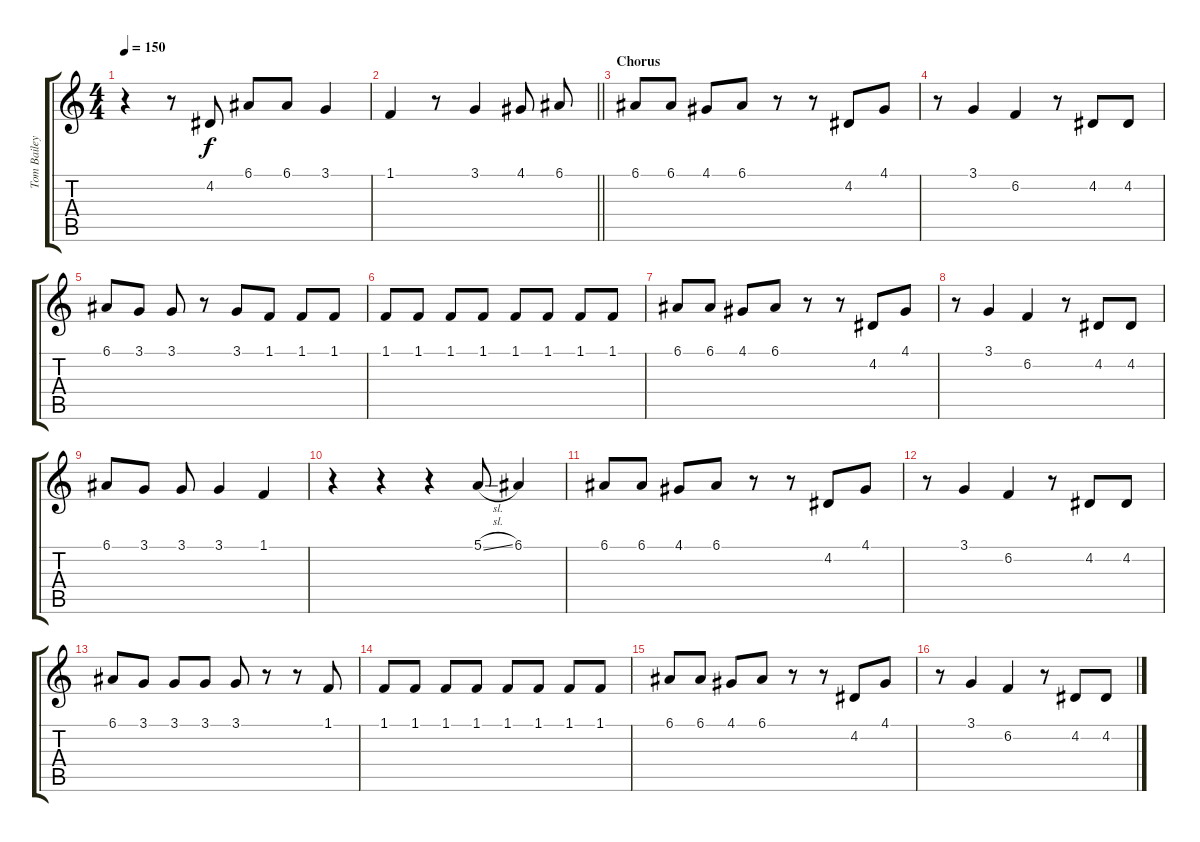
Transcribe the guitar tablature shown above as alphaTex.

\track ("Tom Bailey (Vocals)" "Tom Bailey") {instrument choiraahs}
\staff {score tabs}
\tuning (E4 B3 G3 D3 A2 E2) {hide}
\ts (4 4)
\tempo 150
\clef g2
\ks c
r.4{dy f} r.8 4.2.8 6.1.8 6.1.8 3.1.4 |
\barLineRight lightlight
1.1.4 r.8 3.1.4 4.1.8 6.1.8 |
\section ("" "Chorus")
6.1.8 6.1.8 4.1.8 6.1.8 r.8 r.8 4.2.8 4.1.8 |
r.8 3.1.4 6.2.4 r.8 4.2.8 4.2.8 |
6.1.8 3.1.8 3.1.8 r.8 3.1.8 1.1.8 1.1.8 1.1.8 |
1.1.8 1.1.8 1.1.8 1.1.8 1.1.8 1.1.8 1.1.8 1.1.8 |
6.1.8 6.1.8 4.1.8 6.1.8 r.8 r.8 4.2.8 4.1.8 |
r.8 3.1.4 6.2.4 r.8 4.2.8 4.2.8 |
6.1.8 3.1.8 3.1.8 3.1.4 1.1.4 |
r.4 r.4 r.4 5.1{sl}.8 6.1.4 |
6.1.8 6.1.8 4.1.8 6.1.8 r.8 r.8 4.2.8 4.1.8 |
r.8 3.1.4 6.2.4 r.8 4.2.8 4.2.8 |
6.1.8 3.1.8 3.1.8 3.1.8 3.1.8 r.8 r.8 1.1.8 |
1.1.8 1.1.8 1.1.8 1.1.8 1.1.8 1.1.8 1.1.8 1.1.8 |
6.1.8 6.1.8 4.1.8 6.1.8 r.8 r.8 4.2.8 4.1.8 |
r.8 3.1.4 6.2.4 r.8 4.2.8 4.2.8
